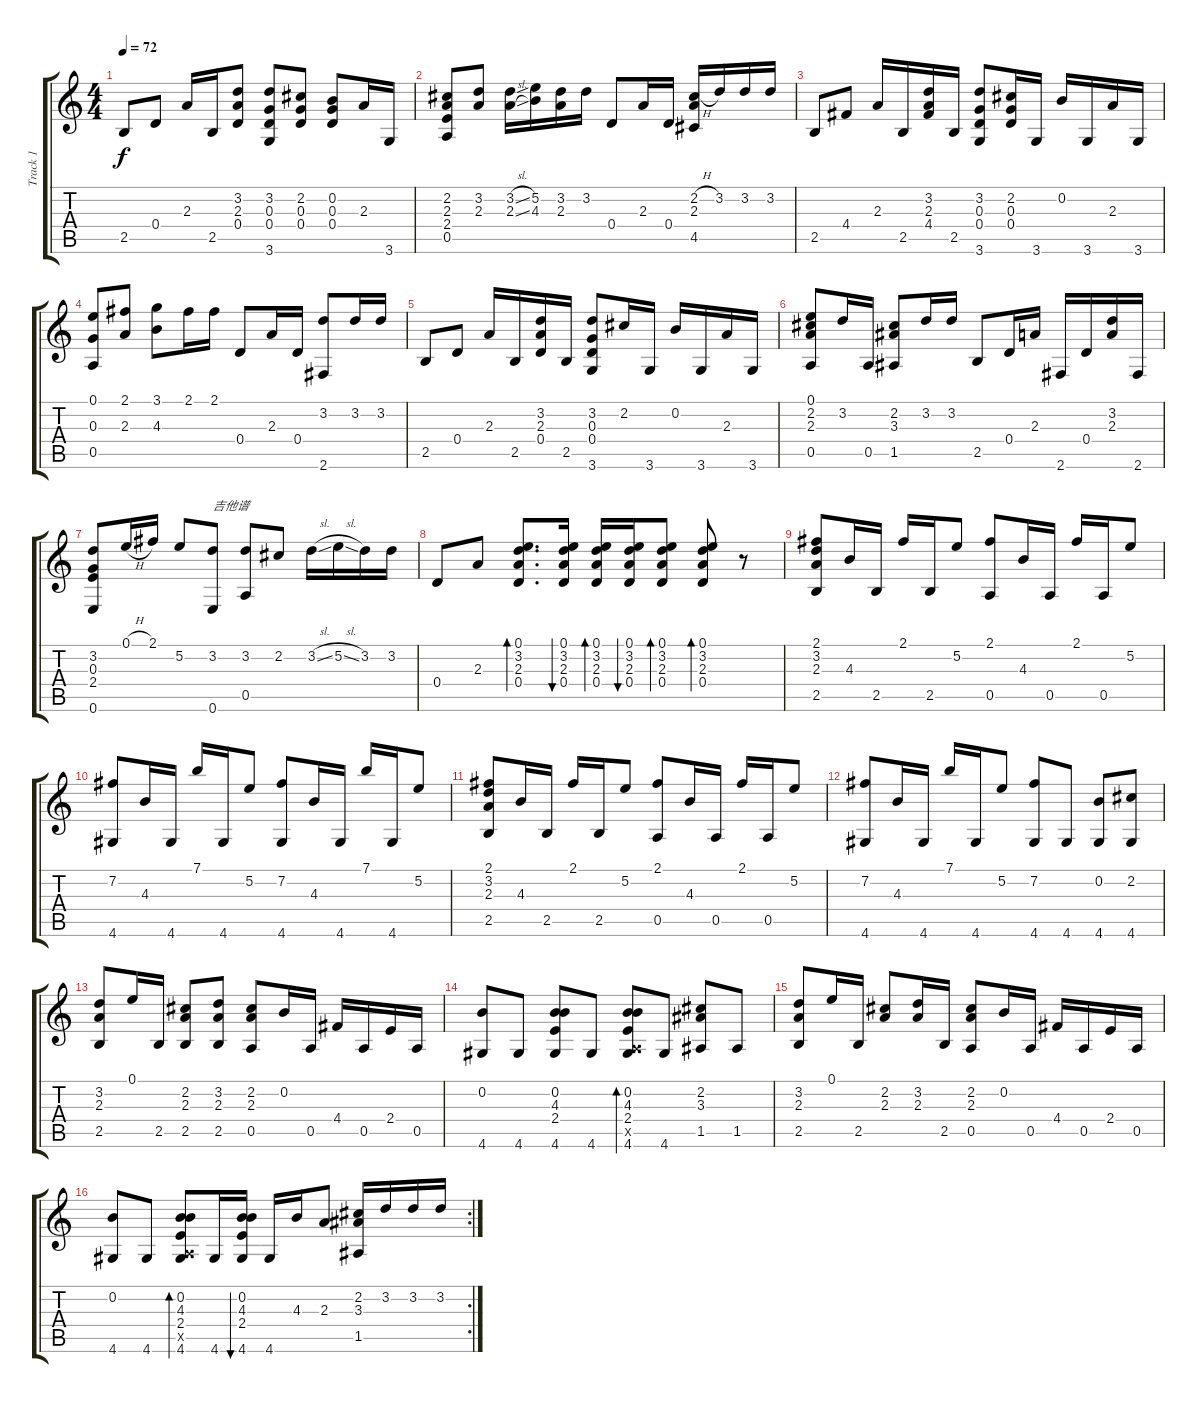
\track ("Track 1" "Track 1") {instrument acousticguitarsteel}
\staff {score tabs}
\tuning (E4 B3 G3 D3 A2 E2) {hide}
\ts (4 4)
\tempo 72
\clef g2
\ks c
2.5.8{dy f} 0.4.8 2.3.16 2.5.16 (3.2 2.3 0.4).8 (3.2 0.3 0.4 3.6).8 (2.2 0.3 0.4).8 (0.2 0.3 0.4).8 2.3.16 3.6.16 |
(2.2 2.3 2.4 0.5).8 (3.2 2.3).8 (3.2{sl} 2.3{sl}).16 (5.2 4.3).16 (3.2 2.3).16 3.2.16 0.4.8 2.3.16 0.4.16 (2.2{h} 2.3 4.5).16 3.2.16 3.2.16 3.2.16 |
2.5.8 4.4.8 2.3.16 2.5.16 (3.2 2.3 4.4).16 2.5.16 (3.2 0.3 0.4 3.6).8 (2.2 0.3 0.4).16 3.6.16 0.2.16 3.6.16 2.3.16 3.6.16 |
(0.1 0.3 0.5).8 (2.1 2.3).8 (3.1 4.3).8 2.1.16 2.1.16 0.4.8 2.3.16 0.4.16 (3.2 2.6).8 3.2.16 3.2.16 |
2.5.8 0.4.8 2.3.16 2.5.16 (3.2 2.3 0.4).16 2.5.16 (3.2 0.3 0.4 3.6).8 2.2.16 3.6.16 0.2.16 3.6.16 2.3.16 3.6.16 |
(0.1 2.2 2.3 0.5).8 3.2.16 0.5.16 (2.2 3.3 1.5).8 3.2.16 3.2.16 2.5.8 0.4.16 2.3.16 2.6.16 0.4.16 (3.2 2.3).16 2.6.16 |
(3.2 0.3 2.4 0.6).8 0.1{h}.16 2.1.16 5.2.8 (3.2 0.6).8{txt "吉他谱"} (3.2 0.5).8 2.2.8 3.2{sl}.16 5.2{sl}.16 3.2.16 3.2.16 |
0.4.8 2.3.8 (0.1 3.2 2.3 0.4).8{d bd 60} (0.1 3.2 2.3 0.4).16{bu 60} (0.1 3.2 2.3 0.4).16{bd 60} (0.1 3.2 2.3 0.4).16{bu 60} (0.1 3.2 2.3 0.4).8{bd 60} (0.1 3.2 2.3 0.4).8{bd 60} r.8 |
(2.1 3.2 2.3 2.5).8 4.3.16 2.5.16 2.1.16 2.5.16 5.2.8 (2.1 0.5).8 4.3.16 0.5.16 2.1.16 0.5.16 5.2.8 |
(7.2 4.6).8 4.3.16 4.6.16 7.1.16 4.6.16 5.2.8 (7.2 4.6).8 4.3.16 4.6.16 7.1.16 4.6.16 5.2.8 |
(2.1 3.2 2.3 2.5).8 4.3.16 2.5.16 2.1.16 2.5.16 5.2.8 (2.1 0.5).8 4.3.16 0.5.16 2.1.16 0.5.16 5.2.8 |
(7.2 4.6).8 4.3.16 4.6.16 7.1.16 4.6.16 5.2.8 (7.2 4.6).8 4.6.8 (0.2 4.6).8 (2.2 4.6).8 |
(3.2 2.3 2.5).8 0.1.16 2.5.16 (2.2 2.3 2.5).8 (3.2 2.3 2.5).8 (2.2 2.3 0.5).8 0.2.16 0.5.16 4.4.16 0.5.16 2.4.16 0.5.16 |
(0.2 4.6).8 4.6.8 (0.2 4.3 2.4 4.6).8 4.6.8 (0.2 4.3 2.4 0.5{x} 4.6).8{bd 60} 4.6.8 (2.2 3.3 1.5).8 1.5.8 |
(3.2 2.3 2.5).8 0.1.16 2.5.16 (2.2 2.3).8 (3.2 2.3).16 2.5.16 (2.2 2.3 0.5).8 0.2.16 0.5.16 4.4.16 0.5.16 2.4.16 0.5.16 |
\rc 2
(0.2 4.6).8 4.6.8 (0.2 4.3 2.4 0.5{x} 4.6).8{bd 60} 4.6.16 (0.2 4.3 2.4 4.6).16{bu 60} 4.6.16 4.3.16 2.3.8 (2.2 3.3 1.5).16 3.2.16 3.2.16 3.2.16
